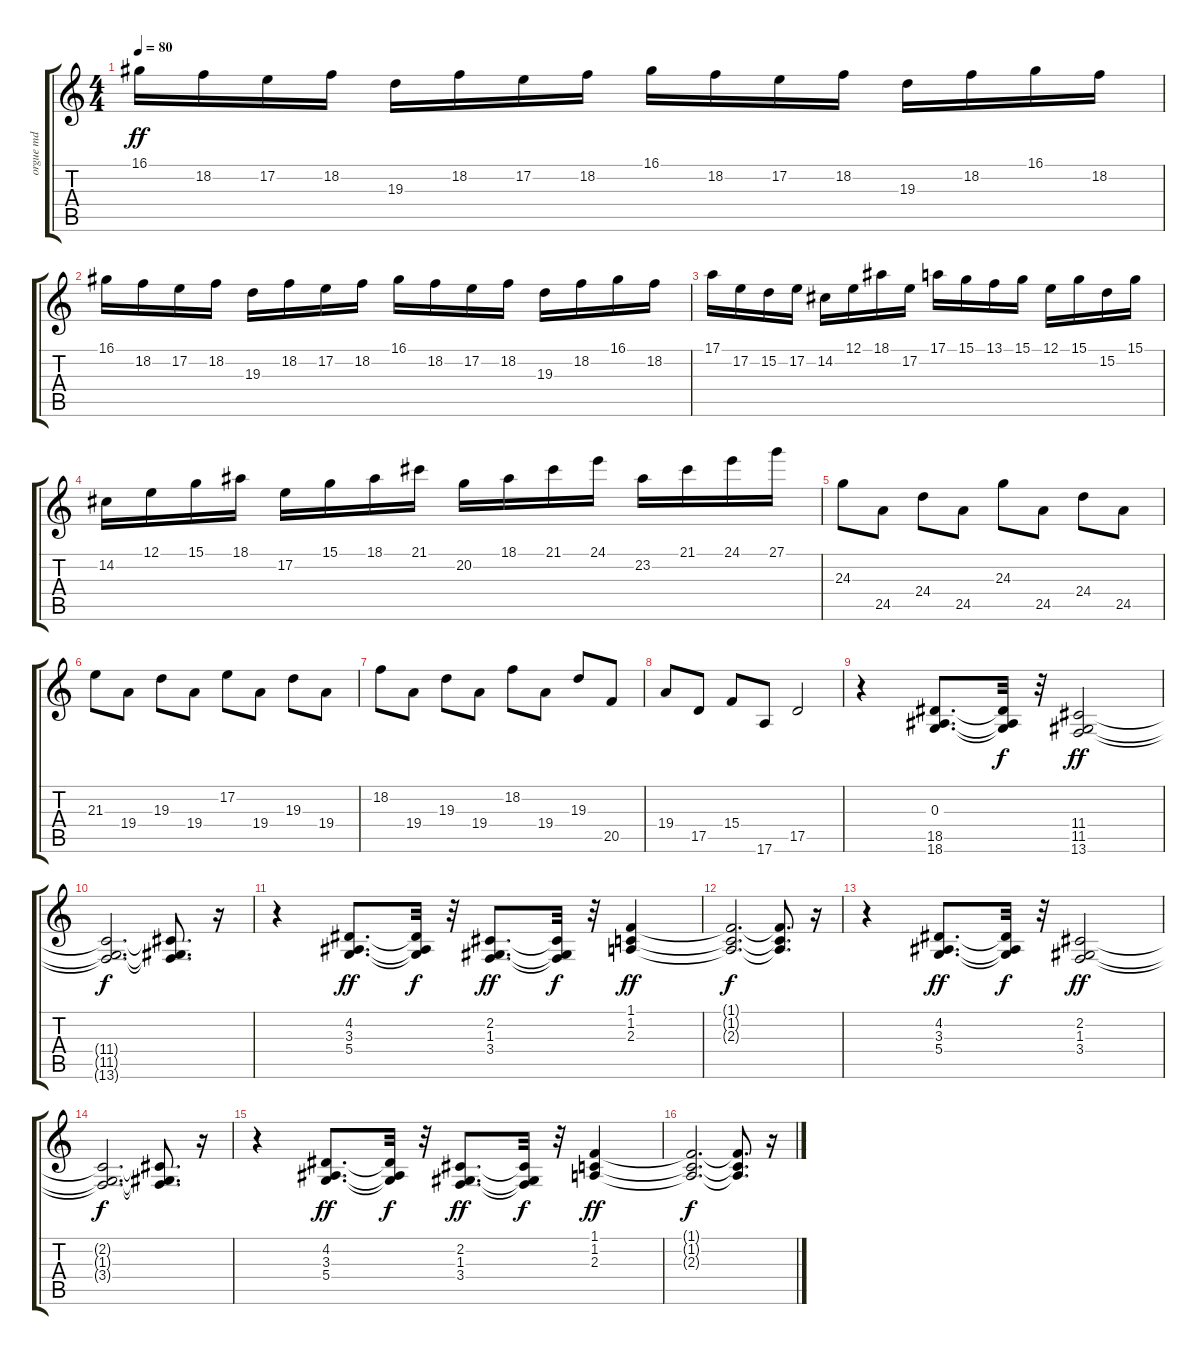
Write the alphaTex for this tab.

\track ("orgue md" "orgue md") {instrument churchorgan}
\staff {score tabs}
\tuning (E4 B3 G3 D3 A2 E2) {hide}
\ts (4 4)
\tempo 80
\clef g2
\ks c
16.1.16{dy ff} 18.2.16 17.2.16 18.2.16 19.3.16 18.2.16 17.2.16 18.2.16 16.1.16 18.2.16 17.2.16 18.2.16 19.3.16 18.2.16 16.1.16 18.2.16 |
16.1.16 18.2.16 17.2.16 18.2.16 19.3.16 18.2.16 17.2.16 18.2.16 16.1.16 18.2.16 17.2.16 18.2.16 19.3.16 18.2.16 16.1.16 18.2.16 |
17.1.16 17.2.16 15.2.16 17.2.16 14.2.16 12.1.16 18.1.16 17.2.16 17.1.16 15.1.16 13.1.16 15.1.16 12.1.16 15.1.16 15.2.16 15.1.16 |
14.2.16 12.1.16 15.1.16 18.1.16 17.2.16 15.1.16 18.1.16 21.1.16 20.2.16 18.1.16 21.1.16 24.1.16 23.2.16 21.1.16 24.1.16 27.1.16 |
24.3.8 24.5.8 24.4.8 24.5.8 24.3.8 24.5.8 24.4.8 24.5.8 |
21.3.8 19.4.8 19.3.8 19.4.8 17.2.8 19.4.8 19.3.8 19.4.8 |
18.2.8 19.4.8 19.3.8 19.4.8 18.2.8 19.4.8 19.3.8 20.5.8 |
19.4.8 17.5.8 15.4.8 17.6.8 17.5.2 |
r.4 (0.3 18.5 18.6).8{d} (0.3{t} 18.5{t} 18.6{t}).32{dy f} r.32 (11.4 11.5 13.6).2{dy ff} |
(11.4{t} 11.5{t} 13.6{t}).2{d dy f} (11.4{t} 11.5{t} 13.6{t}).8{d} r.16 |
r.4 (4.2 3.3 5.4).8{d dy ff} (4.2{t} 3.3{t} 5.4{t}).32{dy f} r.32 (2.2 1.3 3.4).8{d dy ff} (2.2{t} 1.3{t} 3.4{t}).32{dy f} r.32 (1.1 1.2 2.3).4{dy ff} |
(1.1{t} 1.2{t} 2.3{t}).2{d dy f} (1.1{t} 1.2{t} 2.3{t}).8{d} r.16 |
r.4 (4.2 3.3 5.4).8{d dy ff} (4.2{t} 3.3{t} 5.4{t}).32{dy f} r.32 (2.2 1.3 3.4).2{dy ff} |
(2.2{t} 1.3{t} 3.4{t}).2{d dy f} (2.2{t} 1.3{t} 3.4{t}).8{d} r.16 |
r.4 (4.2 3.3 5.4).8{d dy ff} (4.2{t} 3.3{t} 5.4{t}).32{dy f} r.32 (2.2 1.3 3.4).8{d dy ff} (2.2{t} 1.3{t} 3.4{t}).32{dy f} r.32 (1.1 1.2 2.3).4{dy ff} |
(1.1{t} 1.2{t} 2.3{t}).2{d dy f} (1.1{t} 1.2{t} 2.3{t}).8{d} r.16
